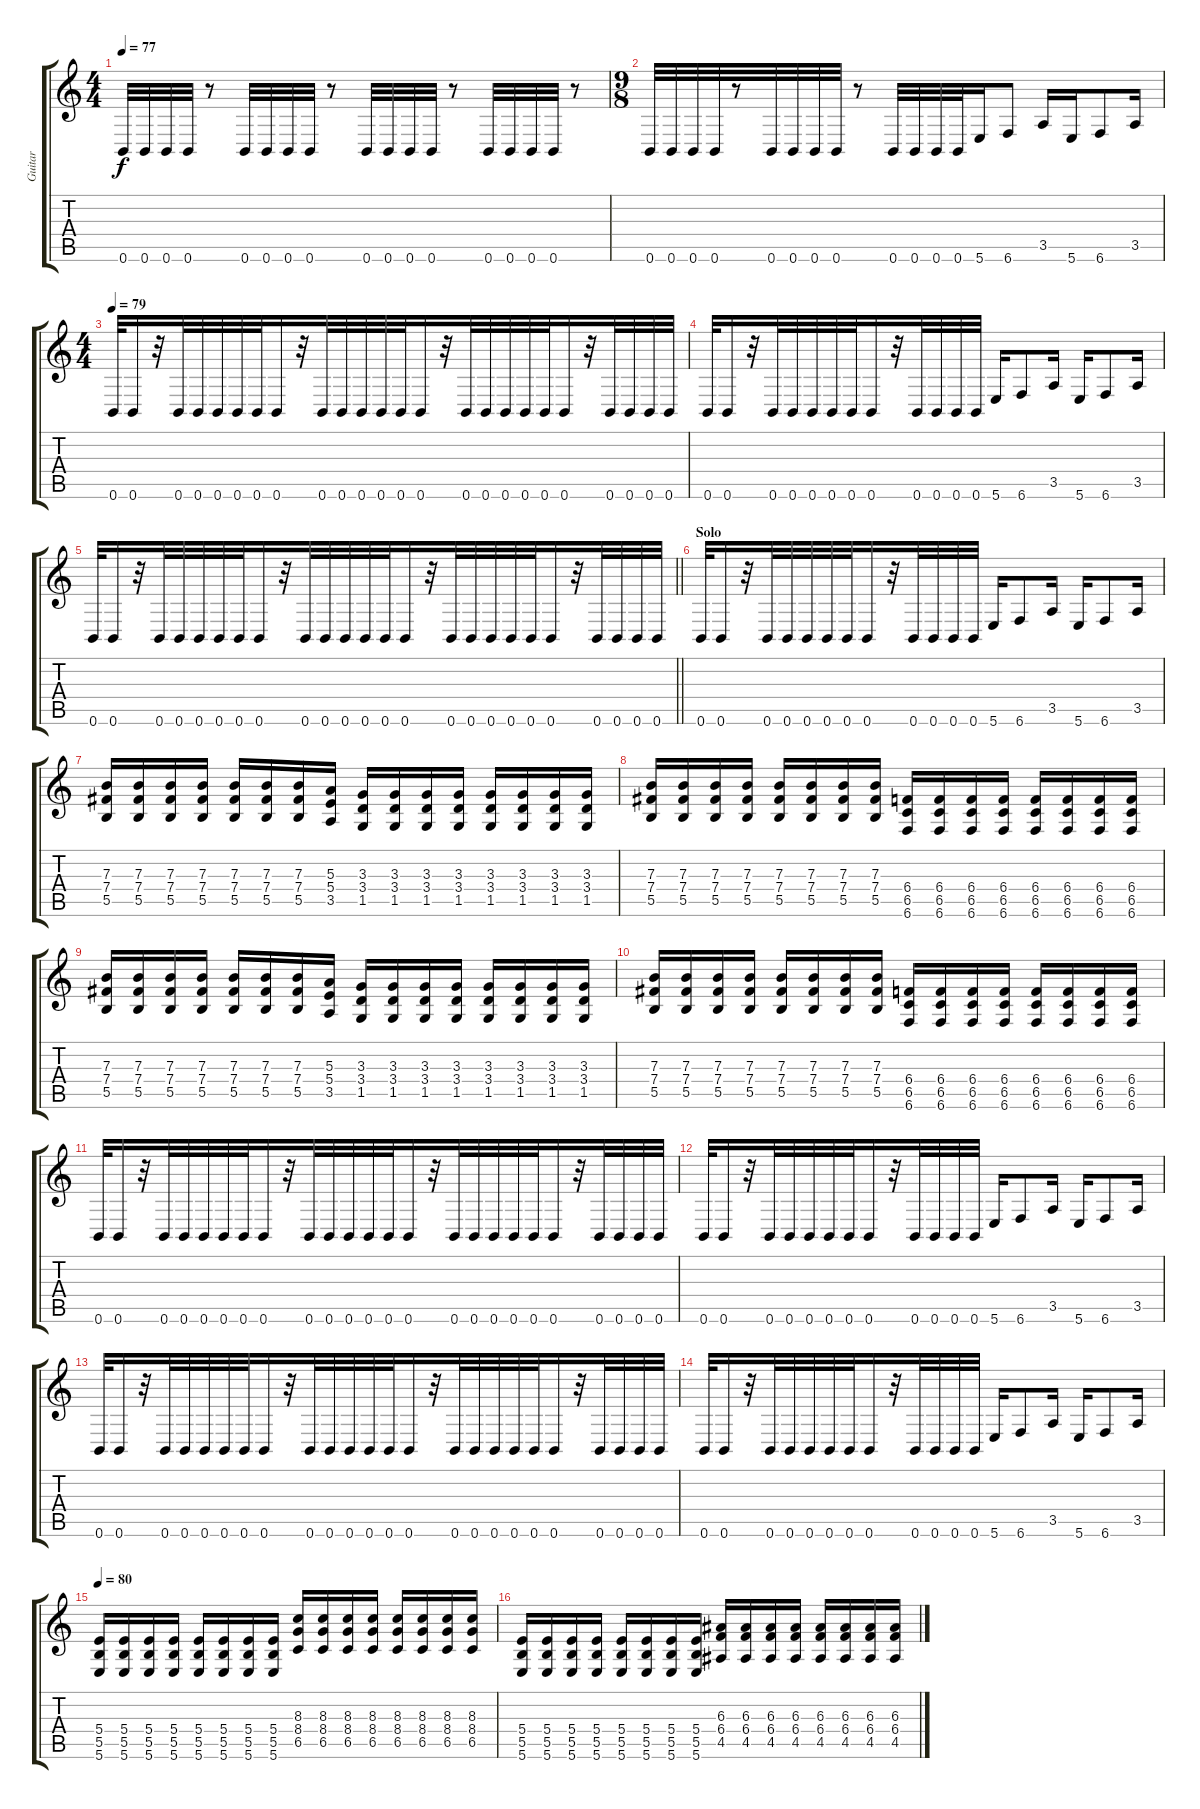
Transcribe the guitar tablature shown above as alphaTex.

\track ("Guitar" "Guitar") {instrument distortionguitar}
\staff {score tabs}
\tuning (Db4 Ab3 E3 B2 Gb2 B1) {hide}
\ts (4 4)
\tempo 77
\clef g2
\ks c
0.6.32{dy f} 0.6.32 0.6.32 0.6.32 r.8 0.6.32 0.6.32 0.6.32 0.6.32 r.8 0.6.32 0.6.32 0.6.32 0.6.32 r.8 0.6.32 0.6.32 0.6.32 0.6.32 r.8 |
\ts (9 8)
0.6.32 0.6.32 0.6.32 0.6.32 r.8 0.6.32 0.6.32 0.6.32 0.6.32 r.8 0.6.32 0.6.32 0.6.32 0.6.32 5.6.16 6.6.8 3.5.16 5.6.16 6.6.8 3.5.16 |
\ts (4 4)
\tempo 79
0.6.32 0.6.16 r.32 0.6.32 0.6.32 0.6.32 0.6.32{beam merge} 0.6.32 0.6.16 r.32 0.6.32 0.6.32 0.6.32 0.6.32{beam merge} 0.6.32 0.6.16 r.32 0.6.32 0.6.32 0.6.32 0.6.32{beam merge} 0.6.32 0.6.16 r.32 0.6.32 0.6.32 0.6.32 0.6.32 |
0.6.32 0.6.16 r.32 0.6.32 0.6.32 0.6.32 0.6.32{beam merge} 0.6.32 0.6.16 r.32 0.6.32 0.6.32 0.6.32 0.6.32 5.6.16 6.6.8 3.5.16 5.6.16 6.6.8 3.5.16 |
\barLineRight lightlight
0.6.32 0.6.16 r.32 0.6.32 0.6.32 0.6.32 0.6.32{beam merge} 0.6.32 0.6.16 r.32 0.6.32 0.6.32 0.6.32 0.6.32{beam merge} 0.6.32 0.6.16 r.32 0.6.32 0.6.32 0.6.32 0.6.32{beam merge} 0.6.32 0.6.16 r.32 0.6.32 0.6.32 0.6.32 0.6.32 |
\section ("" "Solo")
0.6.32 0.6.16 r.32 0.6.32 0.6.32 0.6.32 0.6.32{beam merge} 0.6.32 0.6.16 r.32 0.6.32 0.6.32 0.6.32 0.6.32 5.6.16 6.6.8 3.5.16 5.6.16 6.6.8 3.5.16 |
(7.3 7.4 5.5).16 (7.3 7.4 5.5).16 (7.3 7.4 5.5).16 (7.3 7.4 5.5).16 (7.3 7.4 5.5).16 (7.3 7.4 5.5).16 (7.3 7.4 5.5).16 (5.3 5.4 3.5).16 (3.3 3.4 1.5).16 (3.3 3.4 1.5).16 (3.3 3.4 1.5).16 (3.3 3.4 1.5).16 (3.3 3.4 1.5).16 (3.3 3.4 1.5).16 (3.3 3.4 1.5).16 (3.3 3.4 1.5).16 |
(7.3 7.4 5.5).16 (7.3 7.4 5.5).16 (7.3 7.4 5.5).16 (7.3 7.4 5.5).16 (7.3 7.4 5.5).16 (7.3 7.4 5.5).16 (7.3 7.4 5.5).16 (7.3 7.4 5.5).16 (6.4 6.5 6.6).16 (6.4 6.5 6.6).16 (6.4 6.5 6.6).16 (6.4 6.5 6.6).16 (6.4 6.5 6.6).16 (6.4 6.5 6.6).16 (6.4 6.5 6.6).16 (6.4 6.5 6.6).16 |
(7.3 7.4 5.5).16 (7.3 7.4 5.5).16 (7.3 7.4 5.5).16 (7.3 7.4 5.5).16 (7.3 7.4 5.5).16 (7.3 7.4 5.5).16 (7.3 7.4 5.5).16 (5.3 5.4 3.5).16 (3.3 3.4 1.5).16 (3.3 3.4 1.5).16 (3.3 3.4 1.5).16 (3.3 3.4 1.5).16 (3.3 3.4 1.5).16 (3.3 3.4 1.5).16 (3.3 3.4 1.5).16 (3.3 3.4 1.5).16 |
(7.3 7.4 5.5).16 (7.3 7.4 5.5).16 (7.3 7.4 5.5).16 (7.3 7.4 5.5).16 (7.3 7.4 5.5).16 (7.3 7.4 5.5).16 (7.3 7.4 5.5).16 (7.3 7.4 5.5).16 (6.4 6.5 6.6).16 (6.4 6.5 6.6).16 (6.4 6.5 6.6).16 (6.4 6.5 6.6).16 (6.4 6.5 6.6).16 (6.4 6.5 6.6).16 (6.4 6.5 6.6).16 (6.4 6.5 6.6).16 |
0.6.32 0.6.16 r.32 0.6.32 0.6.32 0.6.32 0.6.32{beam merge} 0.6.32 0.6.16 r.32 0.6.32 0.6.32 0.6.32 0.6.32{beam merge} 0.6.32 0.6.16 r.32 0.6.32 0.6.32 0.6.32 0.6.32{beam merge} 0.6.32 0.6.16 r.32 0.6.32 0.6.32 0.6.32 0.6.32 |
0.6.32 0.6.16 r.32 0.6.32 0.6.32 0.6.32 0.6.32{beam merge} 0.6.32 0.6.16 r.32 0.6.32 0.6.32 0.6.32 0.6.32 5.6.16 6.6.8 3.5.16 5.6.16 6.6.8 3.5.16 |
0.6.32 0.6.16 r.32 0.6.32 0.6.32 0.6.32 0.6.32{beam merge} 0.6.32 0.6.16 r.32 0.6.32 0.6.32 0.6.32 0.6.32{beam merge} 0.6.32 0.6.16 r.32 0.6.32 0.6.32 0.6.32 0.6.32{beam merge} 0.6.32 0.6.16 r.32 0.6.32 0.6.32 0.6.32 0.6.32 |
0.6.32 0.6.16 r.32 0.6.32 0.6.32 0.6.32 0.6.32{beam merge} 0.6.32 0.6.16 r.32 0.6.32 0.6.32 0.6.32 0.6.32 5.6.16 6.6.8 3.5.16 5.6.16 6.6.8 3.5.16 |
\tempo 80
(5.4 5.5 5.6).16 (5.4 5.5 5.6).16 (5.4 5.5 5.6).16 (5.4 5.5 5.6).16 (5.4 5.5 5.6).16 (5.4 5.5 5.6).16 (5.4 5.5 5.6).16 (5.4 5.5 5.6).16 (8.3 8.4 6.5).16 (8.3 8.4 6.5).16 (8.3 8.4 6.5).16 (8.3 8.4 6.5).16 (8.3 8.4 6.5).16 (8.3 8.4 6.5).16 (8.3 8.4 6.5).16 (8.3 8.4 6.5).16 |
(5.4 5.5 5.6).16 (5.4 5.5 5.6).16 (5.4 5.5 5.6).16 (5.4 5.5 5.6).16 (5.4 5.5 5.6).16 (5.4 5.5 5.6).16 (5.4 5.5 5.6).16 (5.4 5.5 5.6).16 (6.3 6.4 4.5).16 (6.3 6.4 4.5).16 (6.3 6.4 4.5).16 (6.3 6.4 4.5).16 (6.3 6.4 4.5).16 (6.3 6.4 4.5).16 (6.3 6.4 4.5).16 (6.3 6.4 4.5).16
